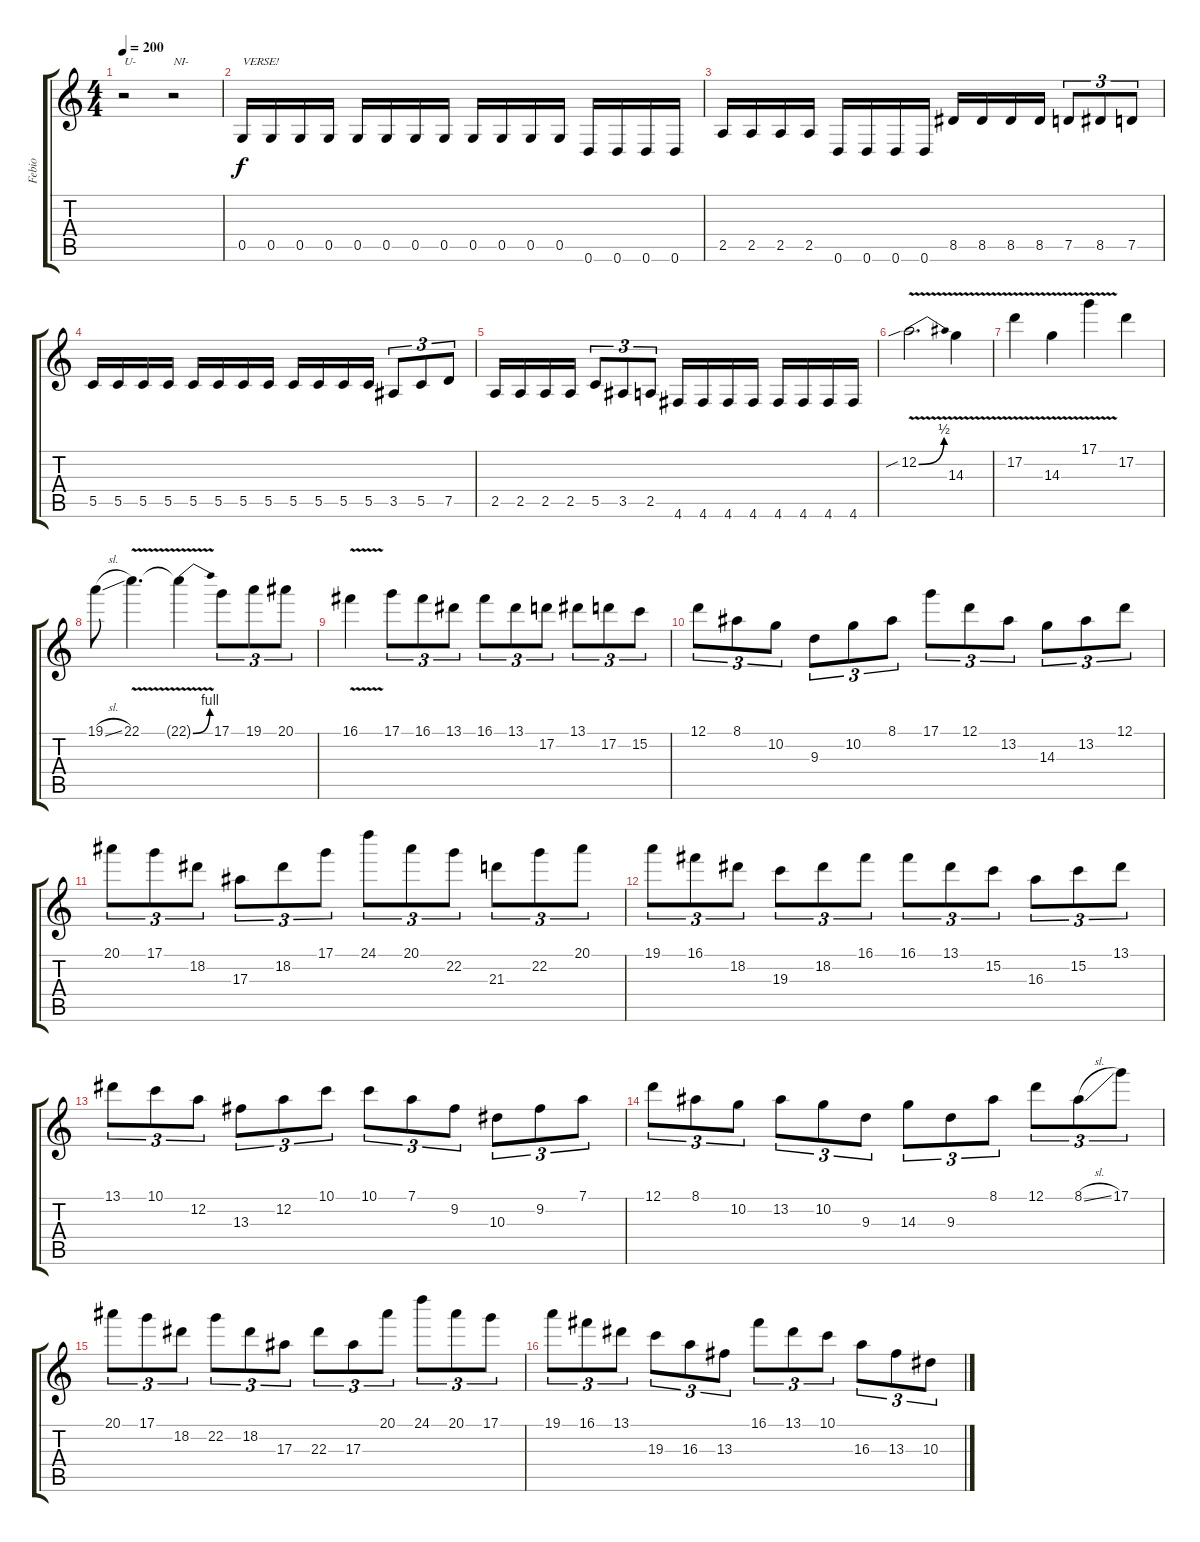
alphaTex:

\track ("Febio" "Febio") {instrument distortionguitar}
\staff {score tabs}
\tuning (D4 A3 F3 C3 G2 D2) {hide}
\ts (4 4)
\tempo 200
\clef g2
\ks c
r.2{txt "U-" dy f} r.2{txt "NI-"} |
0.5.16{txt "VERSE!"} 0.5.16 0.5.16 0.5.16 0.5.16 0.5.16 0.5.16 0.5.16 0.5.16 0.5.16 0.5.16 0.5.16 0.6.16 0.6.16 0.6.16 0.6.16 |
2.5.16 2.5.16 2.5.16 2.5.16 0.6.16 0.6.16 0.6.16 0.6.16 8.5.16 8.5.16 8.5.16 8.5.16 7.5.8{tu (3 2)} 8.5.8{tu (3 2)} 7.5.8{tu (3 2)} |
5.5.16 5.5.16 5.5.16 5.5.16 5.5.16 5.5.16 5.5.16 5.5.16 5.5.16 5.5.16 5.5.16 5.5.16 3.5.8{tu (3 2)} 5.5.8{tu (3 2)} 7.5.8{tu (3 2)} |
2.5.16 2.5.16 2.5.16 2.5.16 5.5.8{tu (3 2)} 3.5.8{tu (3 2)} 2.5.8{tu (3 2)} 4.6.16 4.6.16 4.6.16 4.6.16 4.6.16 4.6.16 4.6.16 4.6.16 |
12.2{be (bend 0 0 60 2) v sib}.2{d volume 13} 14.3{v}.4 |
17.2{v}.4 14.3{v}.4 17.1{v}.4 17.2.4 |
19.1{sl}.8 22.1{v}.4{d} 22.1{be (bend 0 0 60 4) t}.4 17.1.8{tu (3 2)} 19.1.8{tu (3 2)} 20.1.8{tu (3 2)} |
16.1{v}.4 17.1.8{tu (3 2)} 16.1.8{tu (3 2)} 13.1.8{tu (3 2)} 16.1.8{tu (3 2)} 13.1.8{tu (3 2)} 17.2.8{tu (3 2)} 13.1.8{tu (3 2)} 17.2.8{tu (3 2)} 15.2.8{tu (3 2)} |
12.1.8{tu (3 2)} 8.1.8{tu (3 2)} 10.2.8{tu (3 2)} 9.3.8{tu (3 2)} 10.2.8{tu (3 2)} 8.1.8{tu (3 2)} 17.1.8{tu (3 2)} 12.1.8{tu (3 2)} 13.2.8{tu (3 2)} 14.3.8{tu (3 2)} 13.2.8{tu (3 2)} 12.1.8{tu (3 2)} |
20.1.8{tu (3 2)} 17.1.8{tu (3 2)} 18.2.8{tu (3 2)} 17.3.8{tu (3 2)} 18.2.8{tu (3 2)} 17.1.8{tu (3 2)} 24.1.8{tu (3 2)} 20.1.8{tu (3 2)} 22.2.8{tu (3 2)} 21.3.8{tu (3 2)} 22.2.8{tu (3 2)} 20.1.8{tu (3 2)} |
19.1.8{tu (3 2)} 16.1.8{tu (3 2)} 18.2.8{tu (3 2)} 19.3.8{tu (3 2)} 18.2.8{tu (3 2)} 16.1.8{tu (3 2)} 16.1.8{tu (3 2)} 13.1.8{tu (3 2)} 15.2.8{tu (3 2)} 16.3.8{tu (3 2)} 15.2.8{tu (3 2)} 13.1.8{tu (3 2)} |
13.1.8{tu (3 2)} 10.1.8{tu (3 2)} 12.2.8{tu (3 2)} 13.3.8{tu (3 2)} 12.2.8{tu (3 2)} 10.1.8{tu (3 2)} 10.1.8{tu (3 2)} 7.1.8{tu (3 2)} 9.2.8{tu (3 2)} 10.3.8{tu (3 2)} 9.2.8{tu (3 2)} 7.1.8{tu (3 2)} |
12.1.8{tu (3 2)} 8.1.8{tu (3 2)} 10.2.8{tu (3 2)} 13.2.8{tu (3 2)} 10.2.8{tu (3 2)} 9.3.8{tu (3 2)} 14.3.8{tu (3 2)} 9.3.8{tu (3 2)} 8.1.8{tu (3 2)} 12.1.8{tu (3 2)} 8.1{sl}.8{tu (3 2)} 17.1.8{tu (3 2)} |
20.1.8{tu (3 2)} 17.1.8{tu (3 2)} 18.2.8{tu (3 2)} 22.2.8{tu (3 2)} 18.2.8{tu (3 2)} 17.3.8{tu (3 2)} 22.3.8{tu (3 2)} 17.3.8{tu (3 2)} 20.1.8{tu (3 2)} 24.1.8{tu (3 2)} 20.1.8{tu (3 2)} 17.1.8{tu (3 2)} |
19.1.8{tu (3 2)} 16.1.8{tu (3 2)} 13.1.8{tu (3 2)} 19.3.8{tu (3 2)} 16.3.8{tu (3 2)} 13.3.8{tu (3 2)} 16.1.8{tu (3 2)} 13.1.8{tu (3 2)} 10.1.8{tu (3 2)} 16.3.8{tu (3 2)} 13.3.8{tu (3 2)} 10.3.8{tu (3 2)}
